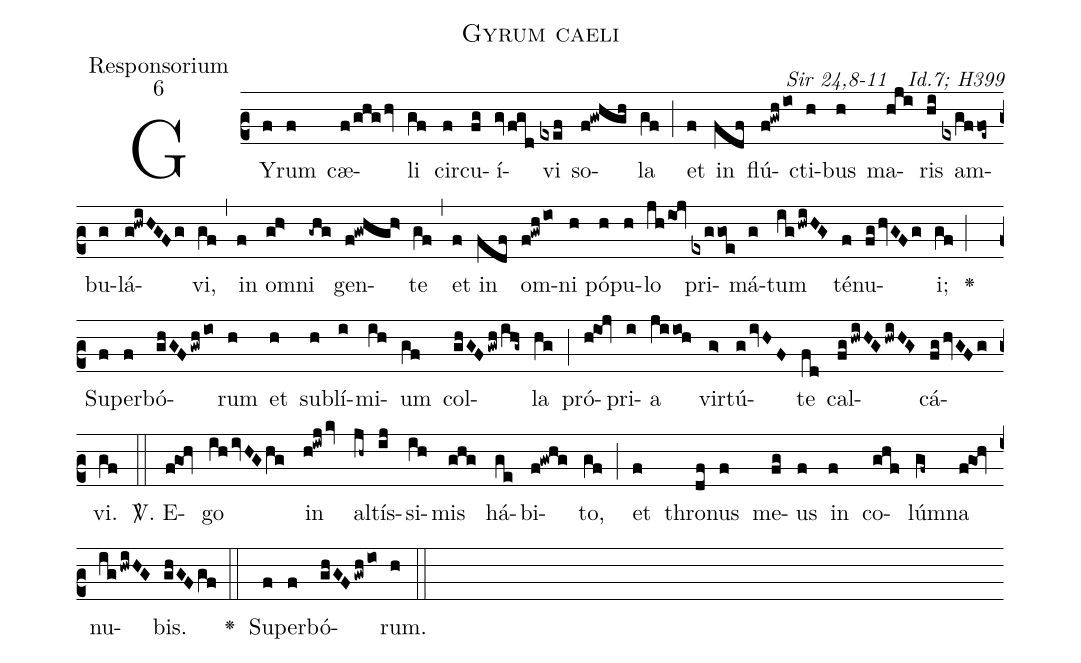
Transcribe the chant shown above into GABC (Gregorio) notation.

name:Gyrum caeli;
office-part:Responsorium;
mode:6;
commentary:Sir 24,8-11 ꝟ Id.7; H399;
%%
(c2)GY(f)rum(f) cæ(f/ghghv)li(gf) cir(f)cu(fg)í(gvfgd)vi(exef) so(f!gwhgh)la(gf) (;) et(f) in(fdf) flú(f!gwh/io)cti(h)bus(h) ma(hji)ris(hi) am(exgffoe~)bu(g)lá(g!hwiHGFg)vi,(gf) (,) in(f) om(gh>)ni(-ghg) gen(f!gwhgh>)te(gf) (,) et(f) in(fdf)  om(f!gwh/io)ni(h) pó(h)pu(h)lo(jhioj) pri(exggoe)má(g)tum(ighwiHG>) té(f)nu(fghvGFg)i;(gf) (;)
<v>\greheightstar</v>()
Su(f)per(f)bó(ghGFgwh/io)rum(h) et(h) su(h)blí(i)mi(ih)um(gf) col(ghGFgwh/ihg~)la(hg) (;) pró(h!ioj)pri(i)a(ji/ioh) vir(g>)tú(givHF)te(fd) cal(fghwiHGhwiHG>)cá(fghvGFg)vi.(gf) (::)

<sp>V/</sp>.
E(f!goh)go(ihivHGhg) in(h!iwj/kv) al(jh~)tís(ij)si(ih)mis(ghg) há(ge)bi(f!gwhg)to,(gf) (;) et(f) thro(df)nus(f) me(fg)us(f) in(f) co(ghf)lúm(gf~)na(f!goh) nu(ighwiHG)bis.(ghGFgf) (::)

<v>\greheightstar</v>() Su(f)per(f)bó(ghGFgwh/io)rum.(h) (::)
